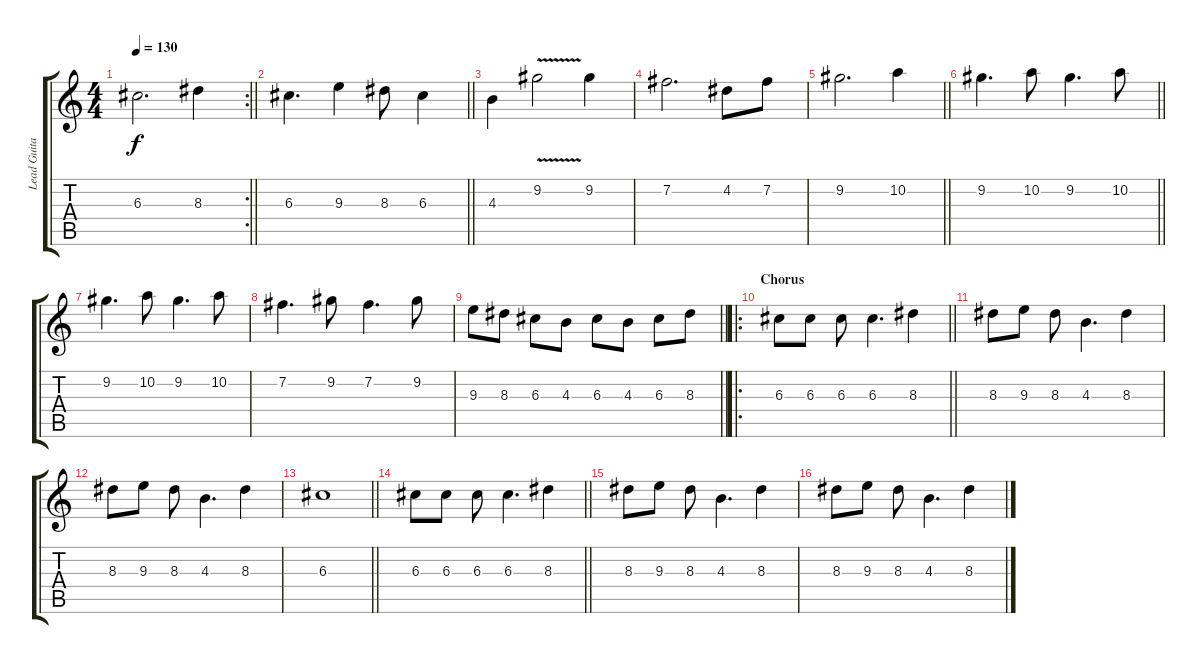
\track ("Lead Guitar" "Lead Guita") {instrument distortionguitar}
\staff {score tabs}
\tuning (E4 B3 G3 D3 A2 E2) {hide}
\rc 2
\ts (4 4)
\tempo 130
\clef g2
\barLineRight lightlight
\ks c
6.3.2{d dy f} 8.3.4 |
\barLineRight lightlight
6.3.4{d} 9.3.4 8.3.8 6.3.4 |
4.3.4 9.2{v}.2 9.2.4 |
7.2.2{d} 4.2.8 7.2.8 |
\barLineRight lightlight
9.2.2{d} 10.2.4 |
\barLineRight lightlight
9.2.4{d} 10.2.8 9.2.4{d} 10.2.8 |
9.2.4{d} 10.2.8 9.2.4{d} 10.2.8 |
7.2.4{d} 9.2.8 7.2.4{d} 9.2.8 |
\barLineRight lightlight
9.3.8 8.3.8 6.3.8 4.3.8 6.3.8 4.3.8 6.3.8 8.3.8 |
\ro
\section ("" "Chorus")
\barLineRight lightlight
6.3.8 6.3.8 6.3.8 6.3.4{d} 8.3.4 |
8.3.8 9.3.8 8.3.8 4.3.4{d} 8.3.4 |
8.3.8 9.3.8 8.3.8 4.3.4{d} 8.3.4 |
\barLineRight lightlight
6.3.1 |
\barLineRight lightlight
6.3.8 6.3.8 6.3.8 6.3.4{d} 8.3.4 |
8.3.8 9.3.8 8.3.8 4.3.4{d} 8.3.4 |
8.3.8 9.3.8 8.3.8 4.3.4{d} 8.3.4
